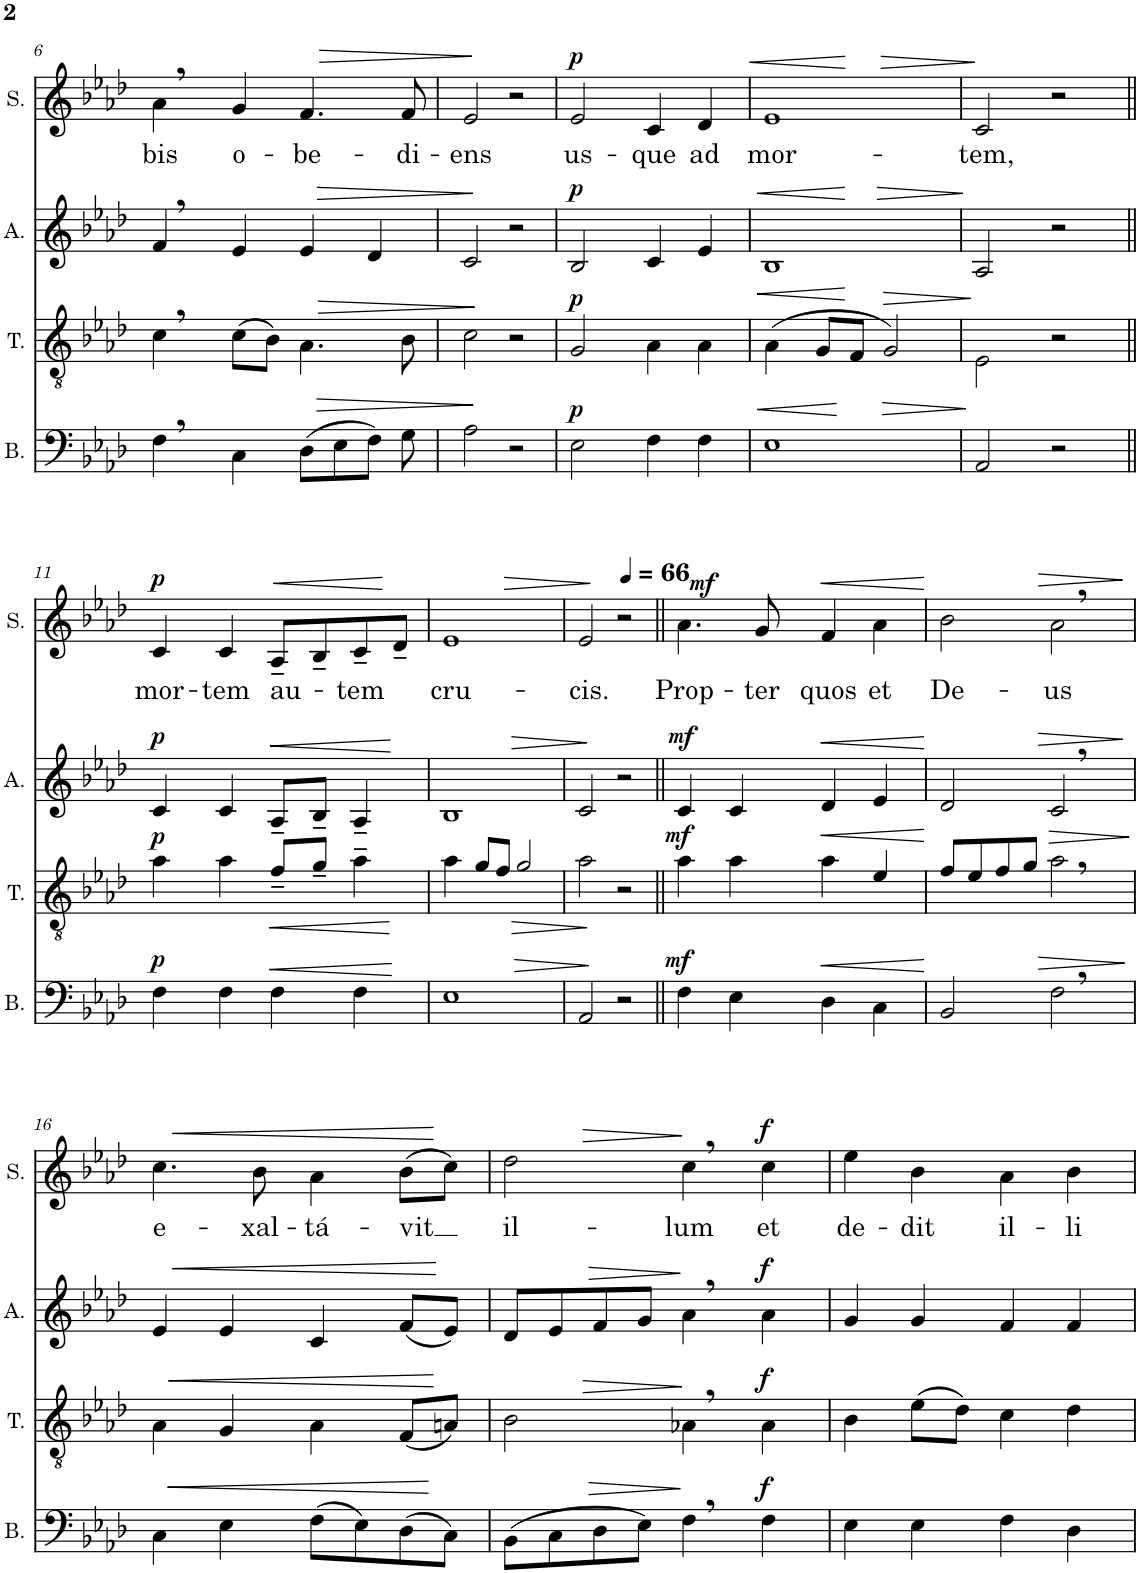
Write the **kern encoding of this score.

**kern	**dynam	**kern	**dynam	**kern	**dynam	**kern	**text	**dynam
*part4	*part4	*part3	*part3	*part2	*part2	*part1	*part1	*part1
*staff4	*staff4	*staff3	*staff3	*staff2	*staff2	*staff1	*staff1	*staff1
*I"Bajo	*	*I"Tenor	*	*I"Alto	*	*I"Soprano	*	*
*I'B.	*	*I'T.	*	*I'A.	*	*I'S.	*	*
!!LO:PB:g=z
*clefF4	*	*clefGv2	*	*clefG2	*	*clefG2	*	*
*k[b-e-a-d-]	*	*k[b-e-a-d-]	*	*k[b-e-a-d-]	*	*k[b-e-a-d-]	*	*
*M4/4	*	*M4/4	*	*M4/4	*	*M4/4	*	*
=6	=6	=6	=6	=6	=6	=6	=6	=6
!	!	!	!	!	!	!	!LO:LY:b	!
4F,\	.	4c,\	.	4f,/	.	4a-,\	-bis	.
!	!	!	!	!	!	!	!LO:LY:b	!
4C\	.	(>8c\L	.	4e-/	.	4g/	o-	.
.	.	8B-\J)	.	.	.	.	.	.
!	!	!	!	!	!	!	!LO:LY:b	!
(8D-\L	.	4.A-\	.	4e-/	.	4.f/	-be-	.
!	!LO:HP:b	!	!	!	!	!	!	!
8E-\	>	.	.	.	.	.	.	.
!	!	!	!	!	!LO:HP:b	!	!	!
8F\J)	.	.	.	4d-/	>	.	.	.
!	!	!	!LO:HP:b	!	!	!	!LO:LY:b	!LO:HP:b
8G\	.	8B-\	>	.	.	8f/	-di-	>
=7	=7	=7	=7	=7	=7	=7	=7	=7
!	!	!	!	!	!	!	!LO:LY:b	!
2A-\	.	2c\	.	2c/	.	2e-/	-ens	.
2r	.	2r	.	2r	.	2r	.	]
=8	=8	=8	=8	=8	=8	=8	=8	=8
!	!LO:DY:a	!	!LO:DY:a	!	!LO:DY:a	!	!LO:LY:b	!LO:DY:a
2E-\	p	2G/	p	2B-/	p	2e-/	us-	p
!	!	!	!	!	!	!	!LO:LY:b	!
4F\	.	4A-\	.	4c/	.	4c/	-que	.
!	!	!	!	!	!	!	!LO:LY:b	!
4F\	.	4A-\	.	4e-/	.	4d-/	ad	.
=9	=9	=9	=9	=9	=9	=9	=9	=9
!	!LO:HP:b	!	!LO:HP:b	!	!LO:HP:b	!	!LO:LY:b	!LO:HP:b
1E-	<	(>4A-\	<	1B-	<	1e-	mor-	<
.	.	8G/L	.	.	.	.	.	.
.	.	8F/J	]	.	.	.	.	.
!	!	!	!LO:HP:b	!	!	!	!	!
.	.	2G/)	>	.	.	.	.	.
.	]	.	.	.	]	.	.	[
=10	=10	=10	=10	=10	=10	=10	=10	=10
!	!LO:HP:b	!	!	!	!LO:HP:b	!	!LO:LY:b	!LO:HP:b
2AA-/	>	2E-\	.	2A-/	>	2c/	-tem,	>
2r	[	2r	[	2r	[	2r	.	]
!!LO:LB:g=z
=11||	=11||	=11||	=11||	=11||	=11||	=11||	=11||	=11||
!	!LO:DY:a	!	!LO:DY:a	!	!LO:DY:a	!	!LO:LY:b	!LO:DY:a
4F\	p	4a-\	p	4c/	p	4c/	mor-	p
!	!	!	!	!	!	!	!LO:LY:b	!
4F\	.	4a-\	.	4c/	.	4c/	-tem	.
!	!LO:HP:b	!	!LO:HP:b	!	!LO:HP:b	!	!LO:LY:b	!LO:HP:b
4F\	<	8f~/L	<	8A-~/L	<	8A-~/L	au-	<
.	.	8g~/J	.	8B-~/J	.	8B-~/	.	.
!	!	!	!	!	!	!	!LO:LY:b	!
4F\	.	4a-~\	.	4A-~/	.	8c~/	-tem	.
.	.	.	.	.	.	8d-~/J	.	[
.	]	.	]	.	]	.	.	.
=12	=12	=12	=12	=12	=12	=12	=12	=12
!	!	!	!	!	!	!	!LO:LY:b	!
1E-	.	4a-\	.	1B-	.	1e-	-cru-	.
.	.	8g/L	.	.	.	.	.	.
.	.	8f/J	.	.	.	.	.	.
!	!	!	!LO:HP:b	!	!	!	!	!
.	.	2g/	>	.	.	.	.	.
=13	=13	=13	=13	=13	=13	=13	=13	=13
!	!LO:HP:b	!	!	!	!LO:HP:b	!	!LO:LY:b	!LO:HP:b
2AA-/	>	2a-\	.	2c/	>	2e-/	-cis.	>
2r	[	2r	[	2r	[	2r	.	]
=14||	=14||	=14||	=14||	=14||	=14||	=14||	=14||	=14||
*	*	*	*	*	*	*MM66	*	*
!	!LO:DY:a	!	!LO:DY:a	!	!LO:DY:a	!	!LO:LY:b	!LO:DY:a
4F\	mf	4a-\	mf	4c/	mf	4.a-\	Prop-	mf
4E-\	.	4a-\	.	4c/	.	.	.	.
!	!	!	!	!	!	!	!LO:LY:b	!
.	.	.	.	.	.	8g/	-ter	.
!	!LO:HP:b	!	!LO:HP:b	!	!LO:HP:b	!	!LO:LY:b	!LO:HP:b
4D-\	<	4a-\	<	4d-/	<	4f/	quos	<
!	!	!	!	!	!	!	!LO:LY:b	!
4C\	.	4e-/	.	4e-/	.	4a-\	et	.
.	]	.	]	.	]	.	.	[
=15	=15	=15	=15	=15	=15	=15	=15	=15
!	!	!	!	!	!	!	!LO:LY:b	!
2BB-/	.	8f/L	.	2d-/	.	2b-\	De-	.
.	.	8e-/	.	.	.	.	.	.
.	.	8f/	.	.	.	.	.	.
.	.	8g/J	.	.	.	.	.	.
!	!LO:HP:b	!	!LO:HP:b	!	!LO:HP:b	!	!LO:LY:b	!LO:HP:b
2F,\	>	2a-,\	>	2c,/	>	2a-,\	-us	>
.	[	.	[	.	[	.	.	]
!!LO:LB:g=z
=16	=16	=16	=16	=16	=16	=16	=16	=16
!	!	!	!	!	!	!	!LO:LY:b	!
4C\	.	4A-\	.	4e-/	.	4.cc\	e-	.
!	!LO:HP:b	!	!LO:HP:b	!	!LO:HP:b	!	!	!
4E-\	<	4G/	<	4e-/	<	.	.	.
!	!	!	!	!	!	!	!LO:LY:b	!LO:HP:b
.	.	.	.	.	.	8b-\	-xal-	<
!	!	!	!	!	!	!	!LO:LY:b	!
(>8F\L	.	4A-\	.	4c/	.	4a-\	-tá-	.
8E-\)	.	.	.	.	.	.	.	.
!	!	!	!	!	!	!	!LO:LY:b	!
(>8D-\	.	(8F/L	.	(8f/L	.	(>8b-\L	-vit	.
8C\J)	]	8An/J)	]	8e-/J)	]	8cc\J)	.	[
=17	=17	=17	=17	=17	=17	=17	=17	=17
!	!	!	!	!	!	!	!LO:LY:b	!
(>8BB-\L	.	2B-\	.	8d-/L	.	2dd-\	il-	.
8C\	.	.	.	8e-/	.	.	.	.
8D-\	.	.	.	8f/	.	.	.	.
8E-\J)	.	.	.	8g/J	.	.	.	.
!	!	!	!	!	!	!	!LO:LY:b	!
4F,\	[	4A-X,\	[	4a-,\	[	4cc,\	-lum	.
!	!LO:DY:a	!	!LO:DY:a	!	!LO:DY:a	!	!LO:LY:b	!LO:DY:a
4F\	f	4A-\	f	4a-\	f	4cc\	et	f
=18	=18	=18	=18	=18	=18	=18	=18	=18
!	!	!	!	!	!	!	!LO:LY:b	!
4E-\	.	4B-\	.	4g/	.	4ee-\	de-	.
!	!	!	!	!	!	!	!LO:LY:b	!
4E-\	.	(8e-\L	.	4g/	.	4b-\	-dit	.
.	.	8d-\J)	.	.	.	.	.	.
!	!	!	!	!	!	!	!LO:LY:b	!
4F\	.	4c\	.	4f/	.	4a-\	il-	.
!	!	!	!	!	!	!	!LO:LY:b	!
4D-\	.	4d-\	.	4f/	.	4b-\	-li	.
=	=	=	=	=	=	=	=	=
*-	*-	*-	*-	*-	*-	*-	*-	*-
